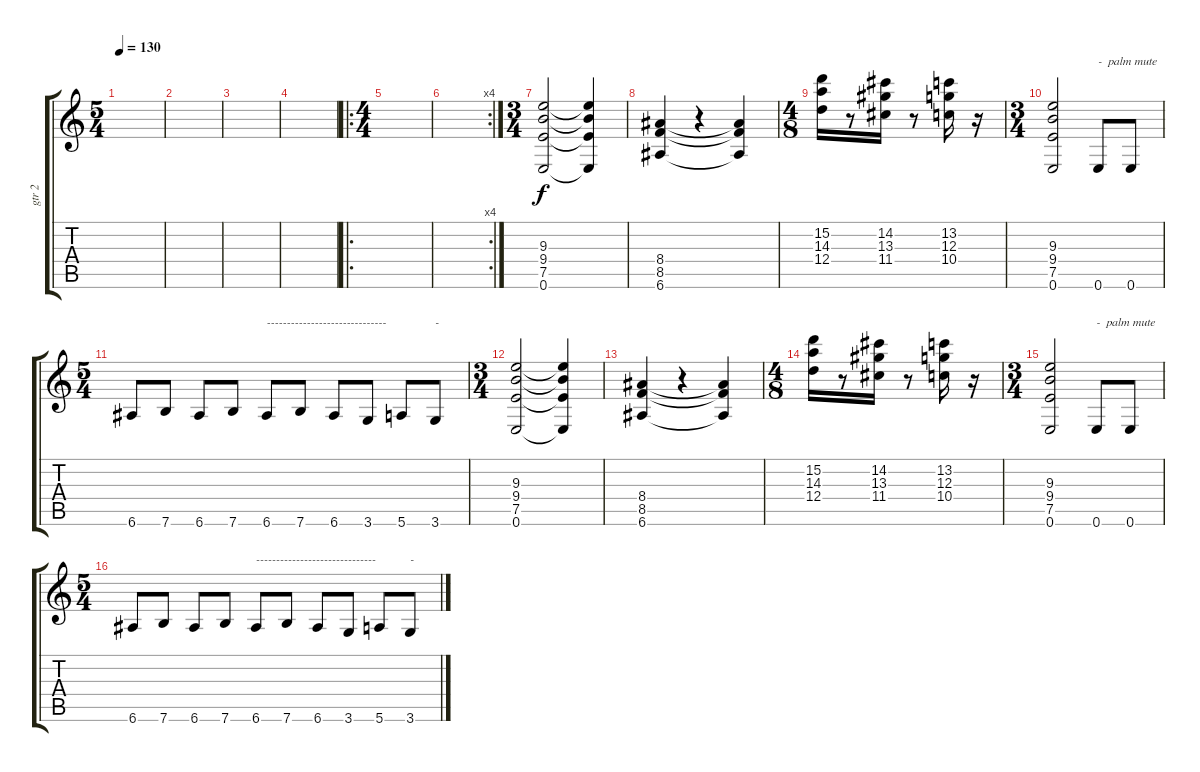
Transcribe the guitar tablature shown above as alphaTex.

\track ("gtr 2" "gtr 2") {instrument distortionguitar}
\staff {score tabs}
\tuning (E4 B3 G3 D3 A2 E2) {hide}
\ts (5 4)
\tempo 130
\clef g2
\ks c
|
|
|
|
\ro
\ts (4 4)
|
\rc 4
|
\ts (3 4)
(9.3 9.4 7.5 0.6).2 (9.3{t} 9.4{t} 7.5{t} 0.6{t}).4 |
(8.4 8.5 6.6).4 r.4 (8.4{t} 8.5{t} 6.6{t}).4 |
\ts (4 8)
(15.2 14.3 12.4).16 r.8 (14.2 13.3 11.4).16 r.8 (13.2 12.3 10.4).16 r.16 |
\ts (3 4)
(9.3 9.4 7.5 0.6).2 0.6.8{txt "-  palm mute"} 0.6.8 |
\ts (5 4)
6.6.8 7.6.8 6.6.8 7.6.8 6.6.8{txt "------------------------------"} 7.6.8 6.6.8 3.6.8 5.6.8 3.6.8{txt "-"} |
\ts (3 4)
(9.3 9.4 7.5 0.6).2 (9.3{t} 9.4{t} 7.5{t} 0.6{t}).4 |
(8.4 8.5 6.6).4 r.4 (8.4{t} 8.5{t} 6.6{t}).4 |
\ts (4 8)
(15.2 14.3 12.4).16 r.8 (14.2 13.3 11.4).16 r.8 (13.2 12.3 10.4).16 r.16 |
\ts (3 4)
(9.3 9.4 7.5 0.6).2 0.6.8{txt "-  palm mute"} 0.6.8 |
\ts (5 4)
6.6.8 7.6.8 6.6.8 7.6.8 6.6.8{txt "------------------------------"} 7.6.8 6.6.8 3.6.8 5.6.8 3.6.8{txt "-"}
